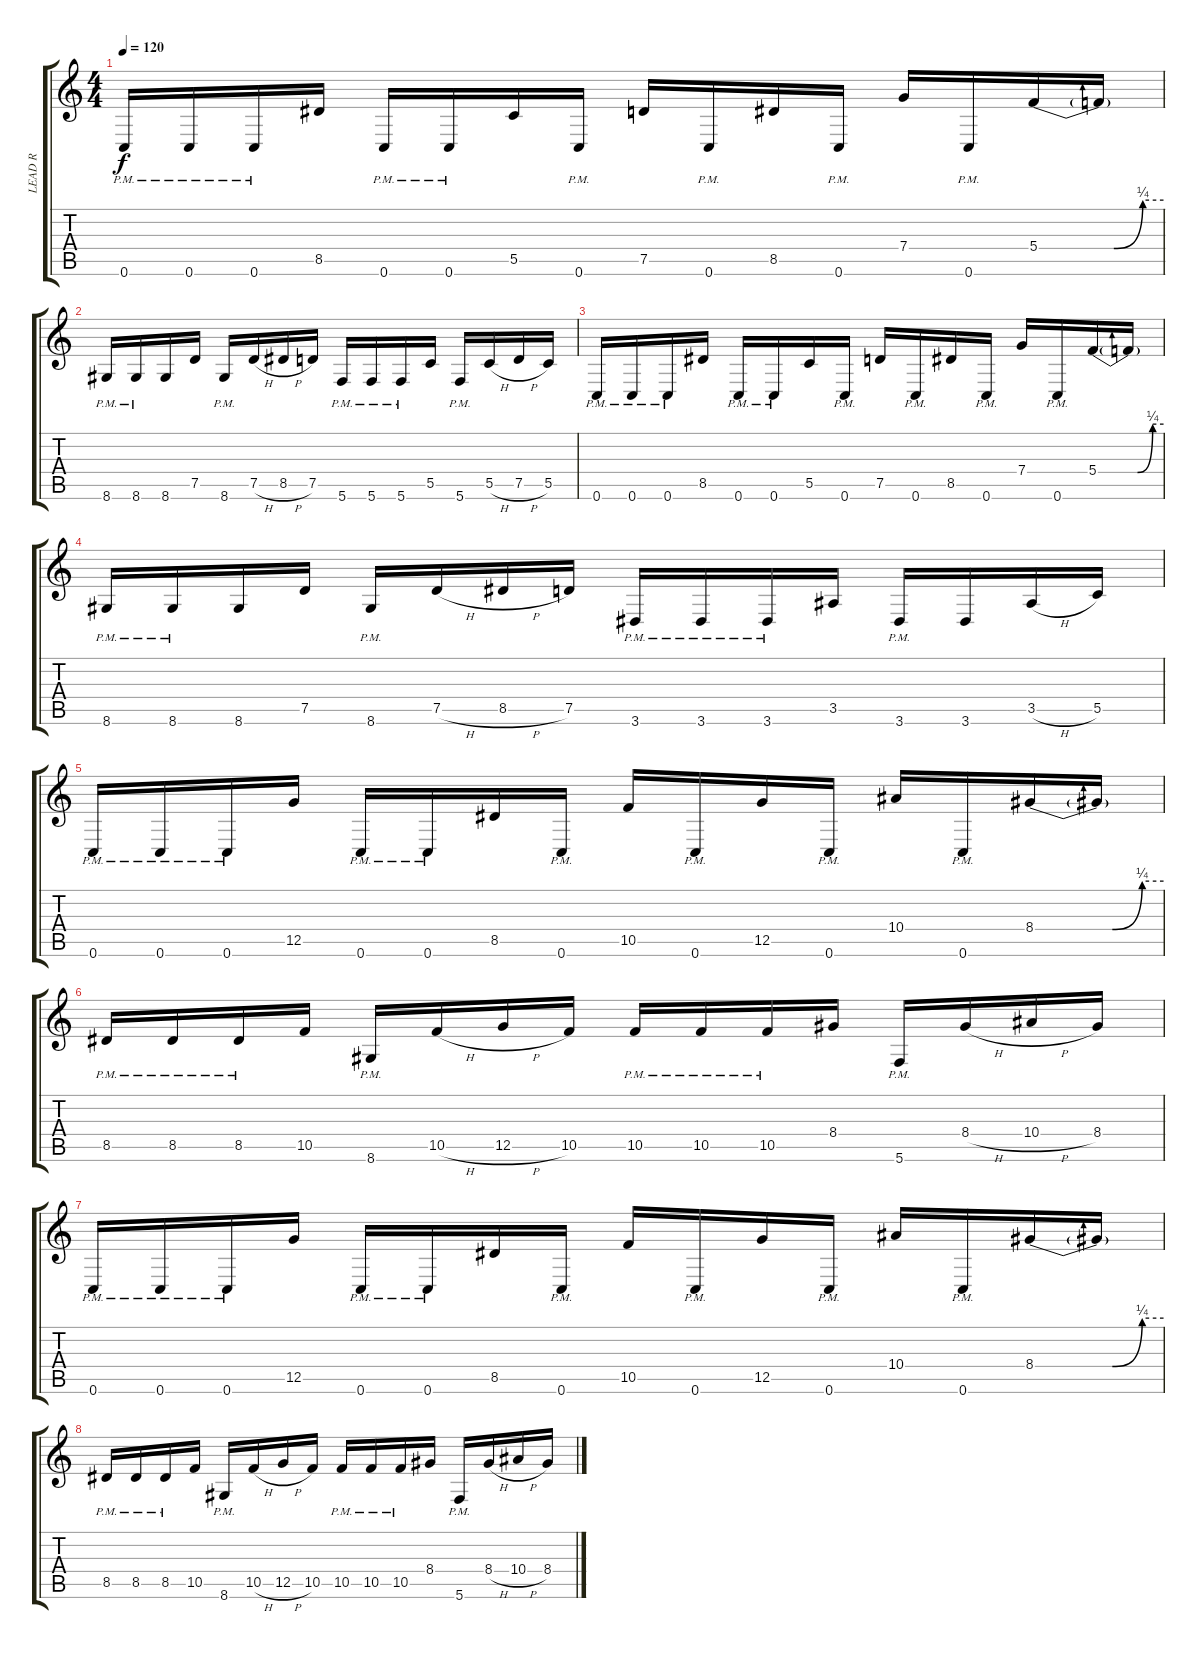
\track ("LEAD R" "LEAD R") {instrument overdrivenguitar}
\staff {score tabs}
\tuning (D4 A3 F3 C3 G2 C2) {hide}
\ts (4 4)
\tempo 120
\clef g2
\ks c
0.6{pm}.16{dy f} 0.6{pm}.16 0.6{pm}.16 8.5.16 0.6{pm}.16 0.6{pm}.16 5.5.16 0.6{pm}.16 7.5.16 0.6{pm}.16 8.5.16 0.6{pm}.16 7.4.16 0.6{pm}.16 5.4{be (custom 0 0 36 0 50 1 60 1)}.16 5.4{t}.16 |
8.6{pm}.16 8.6{pm}.16 8.6.16 7.5.16 8.6{pm}.16 7.5{h}.16 8.5{h}.16 7.5.16 5.6{pm}.16 5.6{pm}.16 5.6{pm}.16 5.5.16 5.6{pm}.16 5.5{h}.16 7.5{h}.16 5.5.16 |
0.6{pm}.16 0.6{pm}.16 0.6{pm}.16 8.5.16 0.6{pm}.16 0.6{pm}.16 5.5.16 0.6{pm}.16 7.5.16 0.6{pm}.16 8.5.16 0.6{pm}.16 7.4.16 0.6{pm}.16 5.4{be (custom 0 0 36 0 50 1 60 1)}.16 5.4{t}.16 |
8.6{pm}.16 8.6{pm}.16 8.6.16 7.5.16 8.6{pm}.16 7.5{h}.16 8.5{h}.16 7.5.16 3.6{pm}.16 3.6{pm}.16 3.6{pm}.16 3.5.16 3.6{pm}.16 3.6.16 3.5{h}.16 5.5.16 |
0.6{pm}.16 0.6{pm}.16 0.6{pm}.16 12.5.16 0.6{pm}.16 0.6{pm}.16 8.5.16 0.6{pm}.16 10.5.16 0.6{pm}.16 12.5.16 0.6{pm}.16 10.4.16 0.6{pm}.16 8.4{be (custom 0 0 36 0 50 1 60 1)}.16 8.4{t}.16 |
8.5{pm}.16 8.5{pm}.16 8.5{pm}.16 10.5.16 8.6{pm}.16 10.5{h}.16 12.5{h}.16 10.5.16 10.5{pm}.16 10.5{pm}.16 10.5{pm}.16 8.4.16 5.6{pm}.16 8.4{h}.16 10.4{h}.16 8.4.16 |
0.6{pm}.16 0.6{pm}.16 0.6{pm}.16 12.5.16 0.6{pm}.16 0.6{pm}.16 8.5.16 0.6{pm}.16 10.5.16 0.6{pm}.16 12.5.16 0.6{pm}.16 10.4.16 0.6{pm}.16 8.4{be (custom 0 0 36 0 50 1 60 1)}.16 8.4{t}.16 |
8.5{pm}.16 8.5{pm}.16 8.5{pm}.16 10.5.16 8.6{pm}.16 10.5{h}.16 12.5{h}.16 10.5.16 10.5{pm}.16 10.5{pm}.16 10.5{pm}.16 8.4.16 5.6{pm}.16 8.4{h}.16 10.4{h}.16 8.4.16
